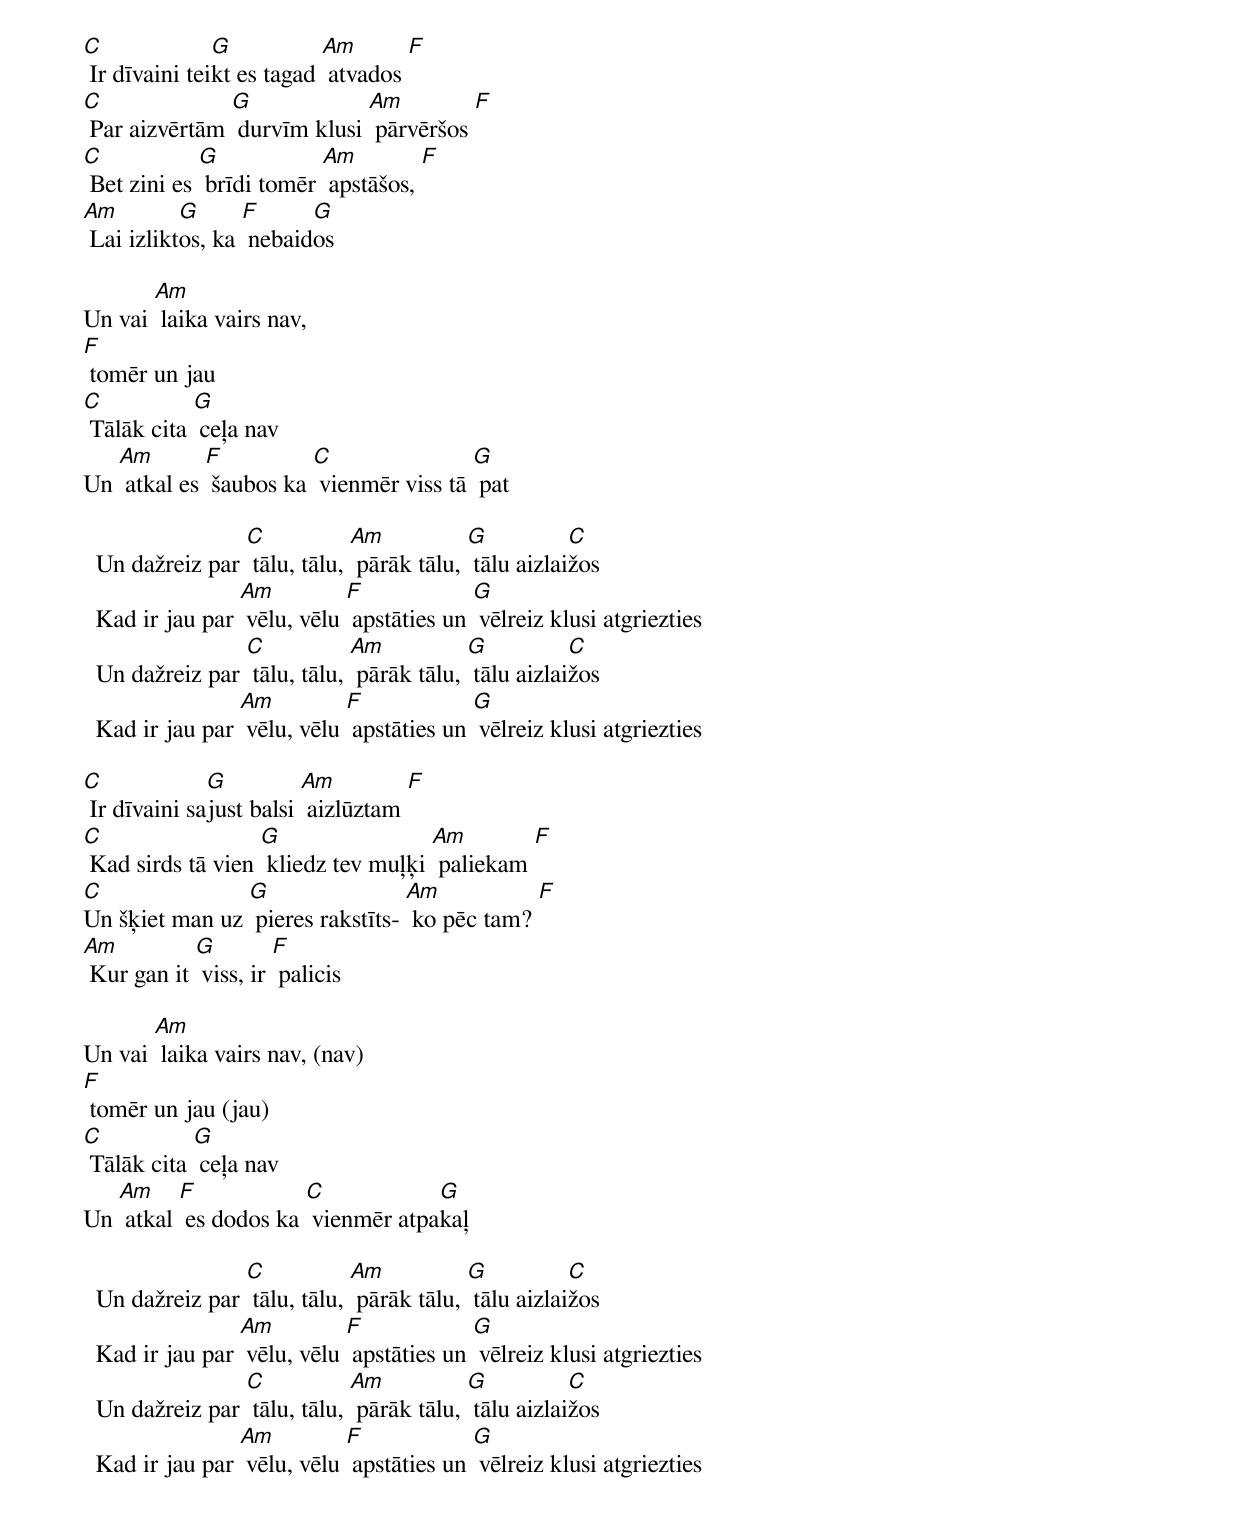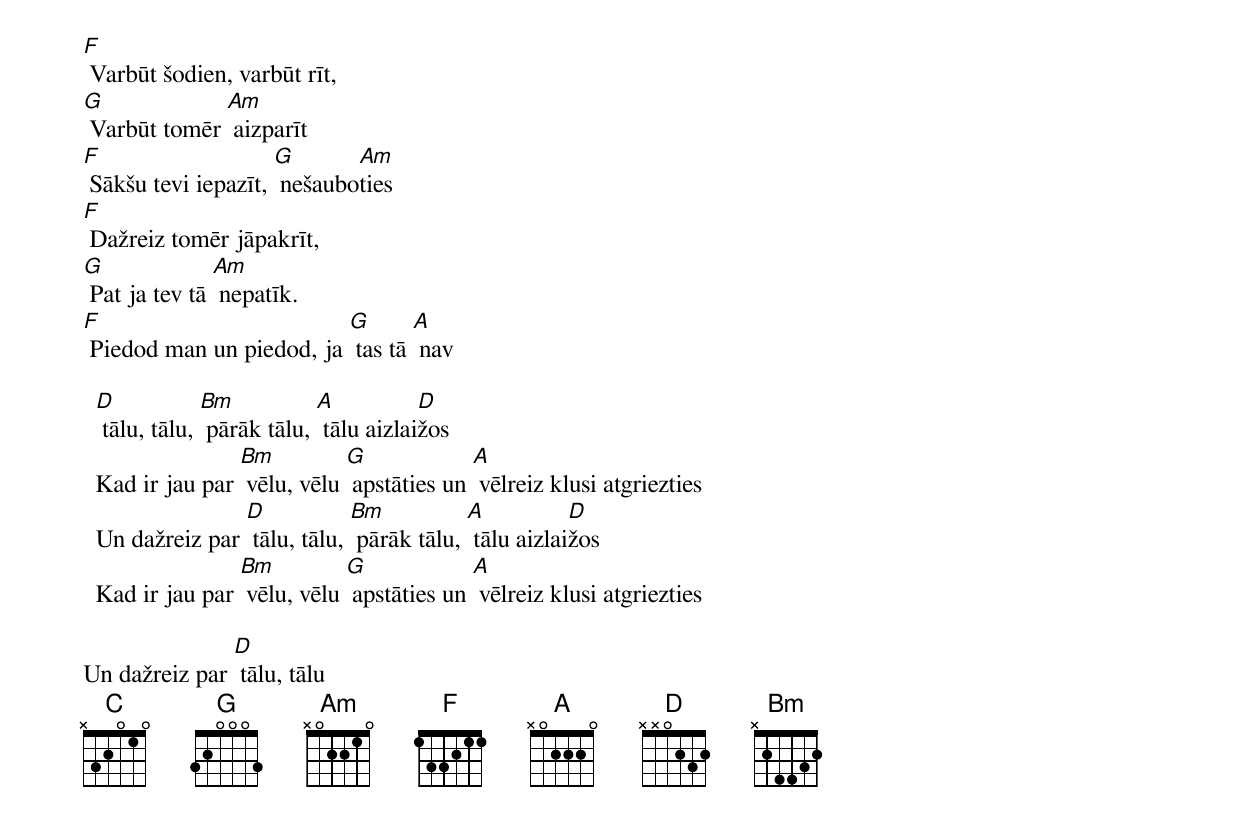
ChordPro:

[C] Ir dīvaini tei[G]kt es tagad [Am] atvados [F]
[C] Par aizvērtām [G] durvīm klusi [Am] pārvēršos [F]
[C] Bet zini es [G] brīdi tomēr [Am] apstāšos, [F]
[Am] Lai izlikt[G]os, ka [F] nebaid[G]os

Un vai [Am] laika vairs nav,
[F] tomēr un jau
[C] Tālāk cita [G] ceļa nav
Un [Am] atkal es [F] šaubos ka [C] vienmēr viss tā [G] pat

  Un dažreiz par [C] tālu, tālu, [Am] pārāk tālu, [G] tālu aizlai[C]žos
  Kad ir jau par [Am] vēlu, vēlu [F] apstāties un [G] vēlreiz klusi atgriezties
  Un dažreiz par [C] tālu, tālu, [Am] pārāk tālu, [G] tālu aizlai[C]žos
  Kad ir jau par [Am] vēlu, vēlu [F] apstāties un [G] vēlreiz klusi atgriezties

[C] Ir dīvaini sa[G]just balsi [Am] aizlūztam [F]
[C] Kad sirds tā vien [G] kliedz tev muļķi [Am] paliekam [F]
[C]Un šķiet man uz [G] pieres rakstīts- [Am] ko pēc tam? [F]
[Am] Kur gan it [G] viss, ir [F] palicis

Un vai [Am] laika vairs nav, (nav)
[F] tomēr un jau (jau)
[C] Tālāk cita [G] ceļa nav
Un [Am] atkal [F] es dodos ka [C] vienmēr atpa[G]kaļ

  Un dažreiz par [C] tālu, tālu, [Am] pārāk tālu, [G] tālu aizlai[C]žos
  Kad ir jau par [Am] vēlu, vēlu [F] apstāties un [G] vēlreiz klusi atgriezties
  Un dažreiz par [C] tālu, tālu, [Am] pārāk tālu, [G] tālu aizlai[C]žos
  Kad ir jau par [Am] vēlu, vēlu [F] apstāties un [G] vēlreiz klusi atgriezties

[F] Varbūt šodien, varbūt rīt,
[G] Varbūt tomēr [Am] aizparīt
[F] Sākšu tevi iepazīt, [G] nešaubo[Am]ties
[F] Dažreiz tomēr jāpakrīt,
[G] Pat ja tev tā [Am] nepatīk.
[F] Piedod man un piedod, ja [G] tas tā [A] nav

  [D] tālu, tālu, [Bm] pārāk tālu, [A] tālu aizlai[D]žos
  Kad ir jau par [Bm] vēlu, vēlu [G] apstāties un [A] vēlreiz klusi atgriezties
  Un dažreiz par [D] tālu, tālu, [Bm] pārāk tālu, [A] tālu aizlai[D]žos
  Kad ir jau par [Bm] vēlu, vēlu [G] apstāties un [A] vēlreiz klusi atgriezties

Un dažreiz par [D] tālu, tālu
